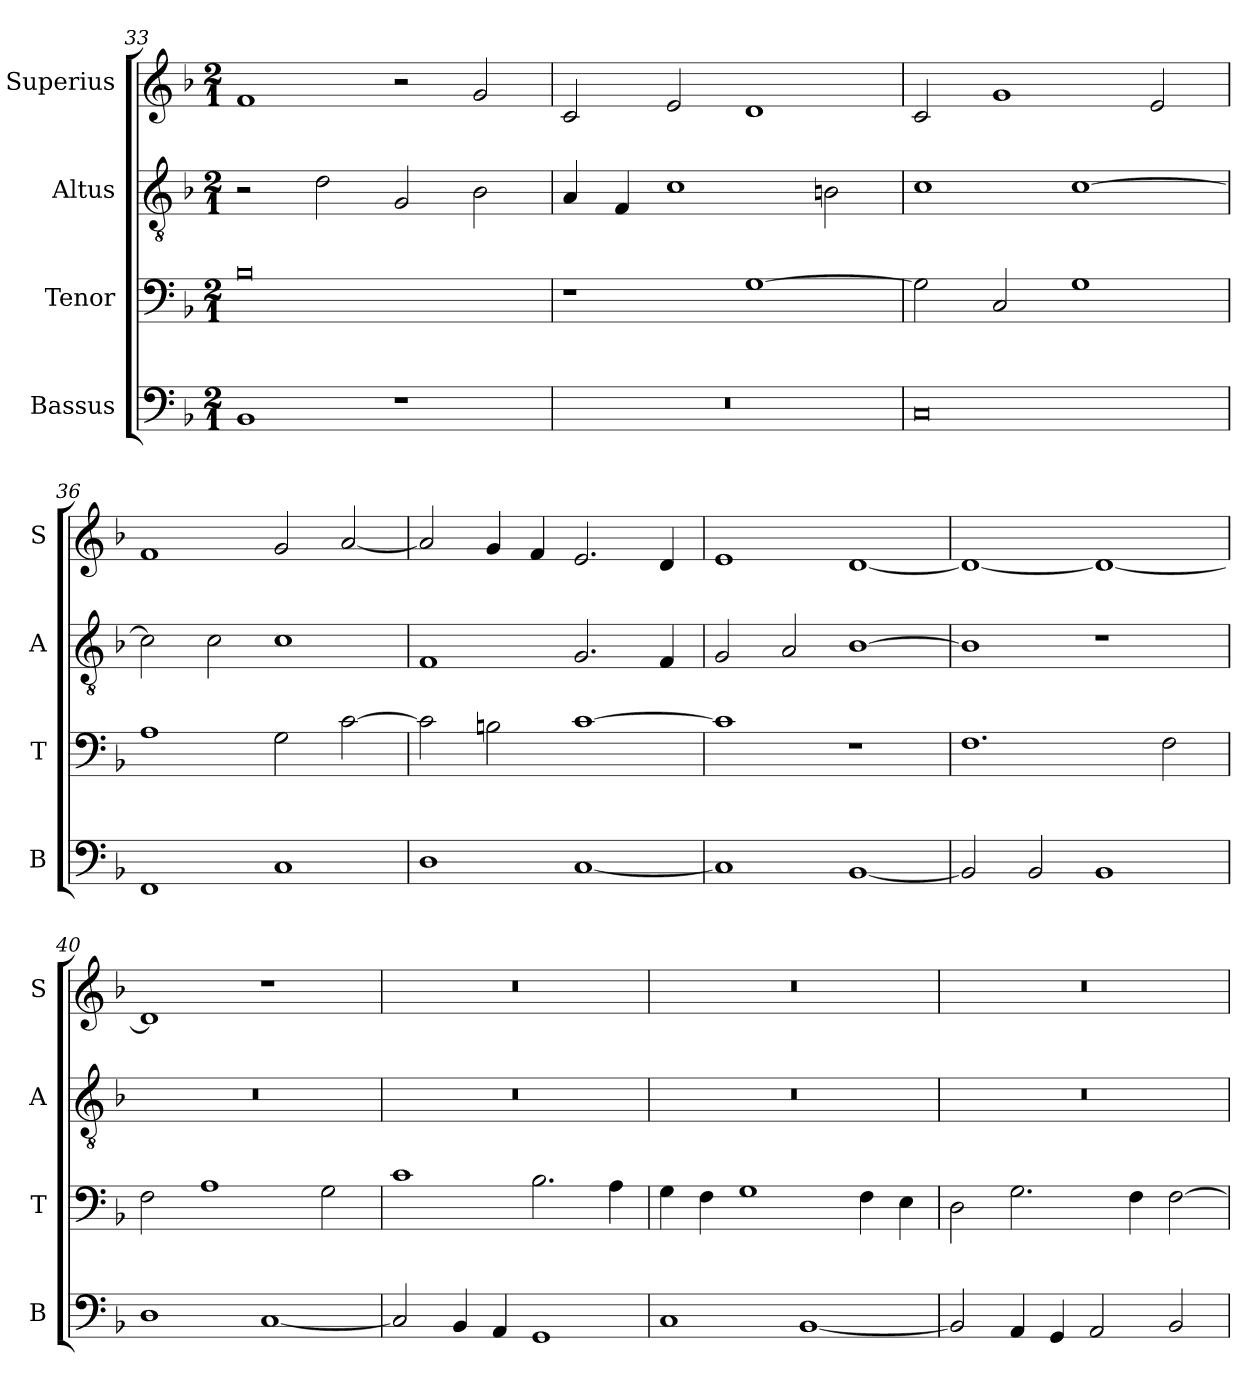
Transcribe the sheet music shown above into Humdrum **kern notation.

**kern	**kern	**kern	**kern
*part4	*part3	*part2	*part1
*staff4	*staff3	*staff2	*staff1
*I"Bassus	*I"Tenor	*I"Altus	*I"Superius
*I'B	*I'T	*I'A	*I'S
*clefF4	*clefF4	*clefGv2	*clefG2
*k[b-]	*k[b-]	*k[b-]	*k[b-]
*F:	*F:	*F:	*F:
*M2/1	*M2/1	*M2/1	*M2/1
=33	=33	=33	=33
1BB-	0B-	2r	1f
.	.	2d	.
1r	.	2G	2r
.	.	2B-	2g
=34	=34	=34	=34
0r	1r	4A	2c
.	.	4F	.
.	.	1c	2e
.	[1G	.	1d
.	.	2Bn	.
=35	=35	=35	=35
0C	2G]	1c	2c
.	2C	.	1g
.	1G	[1c	.
.	.	.	2e
=36	=36	=36	=36
1FF	1A	2c]	1f
.	.	2c	.
1C	2G	1c	2g
.	[2c	.	[2a
=37	=37	=37	=37
1D	2c]	1F	2a]
.	2Bn	.	4g
.	.	.	4f
[1C	[1c	2.G	2.e
.	.	4F	4d
=38	=38	=38	=38
1C]	1c]	2G	1e
.	.	2A	.
[1BB-	1r	[1B-	[1d
=39	=39	=39	=39
2BB-]	1.F	1B-]	1d_
2BB-	.	.	.
1BB-	.	1r	1d_
.	2F	.	.
=40	=40	=40	=40
1D	2F	0r	1d]
.	1A	.	.
[1C	.	.	1r
.	2G	.	.
=41	=41	=41	=41
2C]	1c	0r	0r
4BB-	.	.	.
4AA	.	.	.
1GG	2.B-	.	.
.	4A	.	.
=42	=42	=42	=42
1C	4G	0r	0r
.	4F	.	.
.	1G	.	.
[1BB-	.	.	.
.	4F	.	.
.	4E	.	.
=43	=43	=43	=43
2BB-]	2D	0r	0r
4AA	2.G	.	.
4GG	.	.	.
2AA	.	.	.
.	4F	.	.
2BB-	[2F	.	.
=	=	=	=
*-	*-	*-	*-
